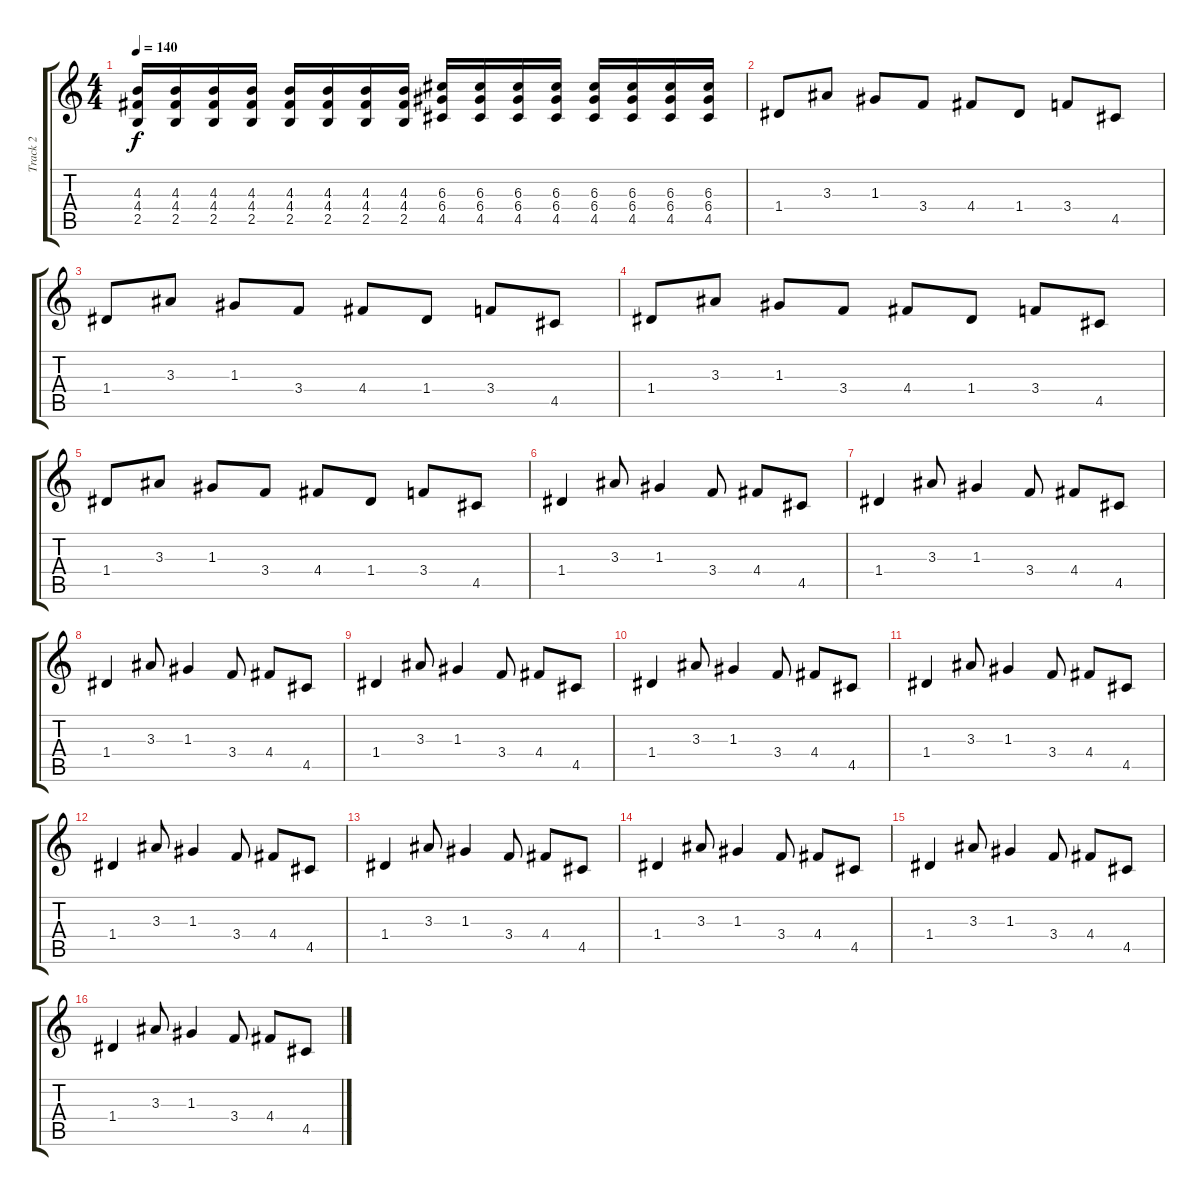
\track ("Track 2" "Track 2") {instrument distortionguitar}
\staff {score tabs}
\tuning (E4 B3 G3 D3 A2 D2) {hide}
\ts (4 4)
\tempo 140
\clef g2
\ks c
(4.3 4.4 2.5).16{dy f} (4.3 4.4 2.5).16 (4.3 4.4 2.5).16 (4.3 4.4 2.5).16 (4.3 4.4 2.5).16 (4.3 4.4 2.5).16 (4.3 4.4 2.5).16 (4.3 4.4 2.5).16 (6.3 6.4 4.5).16 (6.3 6.4 4.5).16 (6.3 6.4 4.5).16 (6.3 6.4 4.5).16 (6.3 6.4 4.5).16 (6.3 6.4 4.5).16 (6.3 6.4 4.5).16 (6.3 6.4 4.5).16 |
1.4.8 3.3.8 1.3.8 3.4.8 4.4.8 1.4.8 3.4.8 4.5.8 |
1.4.8 3.3.8 1.3.8 3.4.8 4.4.8 1.4.8 3.4.8 4.5.8 |
1.4.8 3.3.8 1.3.8 3.4.8 4.4.8 1.4.8 3.4.8 4.5.8 |
1.4.8 3.3.8 1.3.8 3.4.8 4.4.8 1.4.8 3.4.8 4.5.8 |
1.4.4 3.3.8 1.3.4 3.4.8 4.4.8 4.5.8 |
1.4.4 3.3.8 1.3.4 3.4.8 4.4.8 4.5.8 |
1.4.4 3.3.8 1.3.4 3.4.8 4.4.8 4.5.8 |
1.4.4 3.3.8 1.3.4 3.4.8 4.4.8 4.5.8 |
1.4.4 3.3.8 1.3.4 3.4.8 4.4.8 4.5.8 |
1.4.4 3.3.8 1.3.4 3.4.8 4.4.8 4.5.8 |
1.4.4 3.3.8 1.3.4 3.4.8 4.4.8 4.5.8 |
1.4.4 3.3.8 1.3.4 3.4.8 4.4.8 4.5.8 |
1.4.4 3.3.8 1.3.4 3.4.8 4.4.8 4.5.8 |
1.4.4 3.3.8 1.3.4 3.4.8 4.4.8 4.5.8 |
1.4.4 3.3.8 1.3.4 3.4.8 4.4.8 4.5.8
